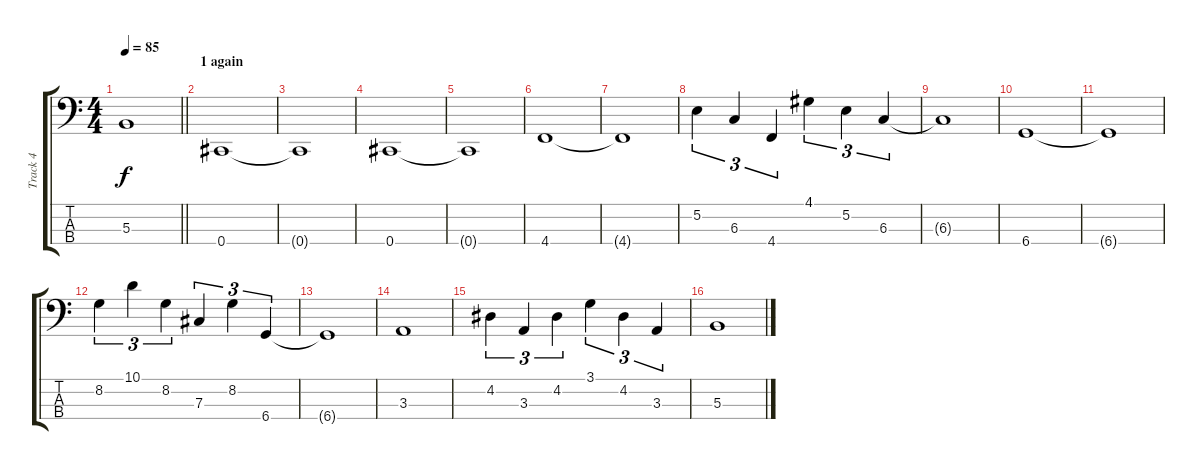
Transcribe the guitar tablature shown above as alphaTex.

\track ("Track 4" "Track 4") {instrument electricbassfinger}
\staff {score tabs}
\tuning (E2 B1 Gb1 Db1) {hide}
\ts (4 4)
\tempo 85
\clef f4
\barLineRight lightlight
\ks c
5.3{t}.1{dy f} |
\section ("" "1 again")
0.4.1 |
0.4{t}.1 |
0.4.1 |
0.4{t}.1 |
4.4.1 |
4.4{t}.1 |
5.2.4{tu (3 2)} 6.3.4{tu (3 2)} 4.4.4{tu (3 2)} 4.1.4{tu (3 2)} 5.2.4{tu (3 2)} 6.3.4{tu (3 2)} |
6.3{t}.1 |
6.4.1 |
6.4{t}.1 |
8.2.4{tu (3 2)} 10.1.4{tu (3 2)} 8.2.4{tu (3 2)} 7.3.4{tu (3 2)} 8.2.4{tu (3 2)} 6.4.4{tu (3 2)} |
6.4{t}.1 |
3.3.1 |
4.2.4{tu (3 2)} 3.3.4{tu (3 2)} 4.2.4{tu (3 2)} 3.1.4{tu (3 2)} 4.2.4{tu (3 2)} 3.3.4{tu (3 2)} |
5.3.1
